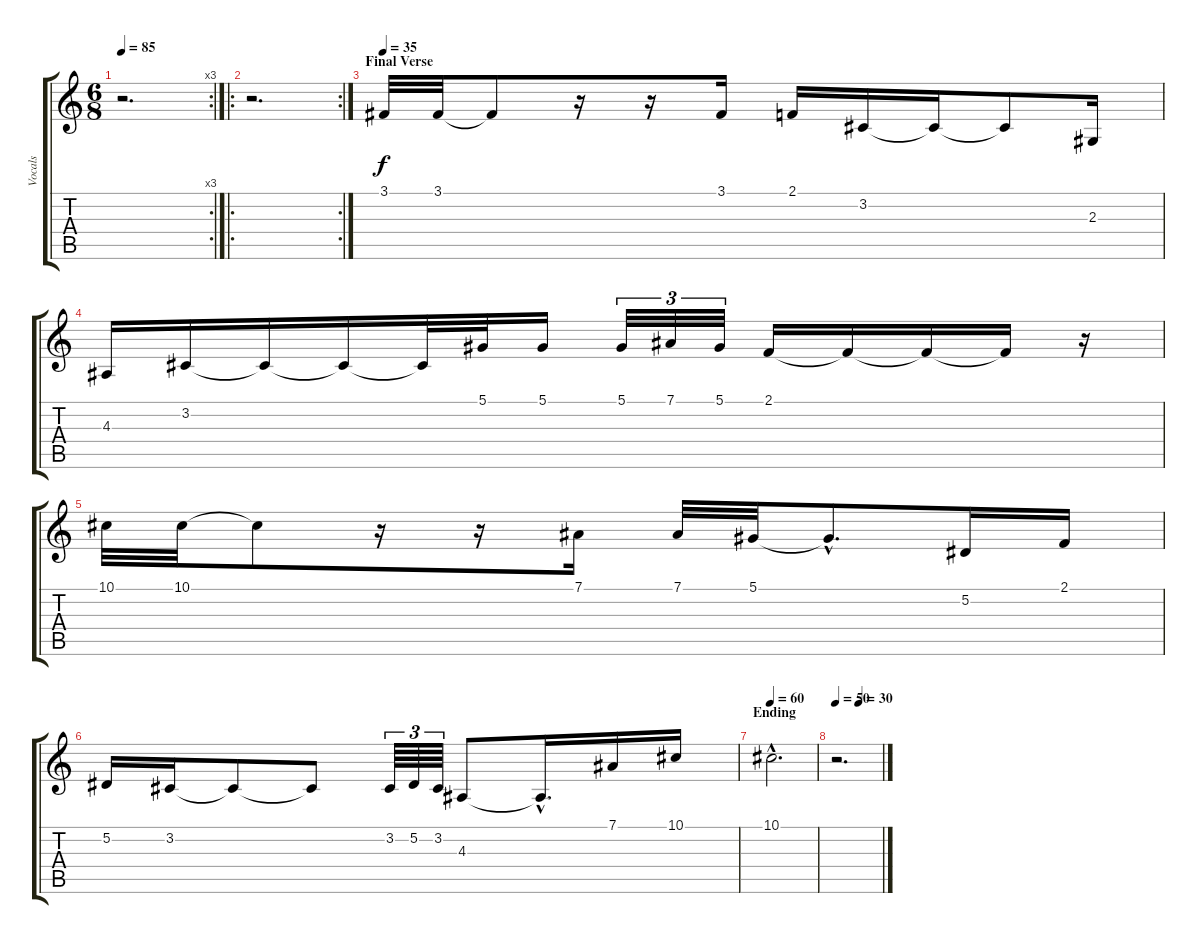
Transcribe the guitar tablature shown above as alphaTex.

\track ("Vocals" "Vocals") {instrument flute}
\staff {score tabs}
\tuning (Eb4 Bb3 Gb3 Db3 Ab2 Eb2) {hide}
\rc 3
\ts (6 8)
\tempo 85
\clef g2
\ks c
r.2{d dy f} |
\ro
\rc 2
r.2{d} |
\section ("" "Final Verse")
\tempo 35
3.1.32 3.1.32 3.1{t}.8 r.16 r.16 3.1.16 2.1.16 3.2.16 3.2{t}.16 3.2{t}.8 2.3.16 |
4.3.16 3.2.16 3.2{t}.16 3.2{t}.16 3.2{t}.32 5.1.32 5.1.16 5.1.32{tu (3 2)} 7.1.32{tu (3 2)} 5.1.32{tu (3 2)} 2.1.16 2.1{t}.16 2.1{t}.16 2.1{t}.16 r.16 |
10.1.32 10.1.32 10.1{t}.8 r.16 r.16 7.1.16 7.1.32 5.1.32 5.1{hac t}.8{d} 5.2.16 2.1.16 |
5.2.16 3.2.16 3.2{t}.8 3.2{t}.8 3.2.64{tu (3 2)} 5.2.64{tu (3 2)} 3.2.64{tu (3 2)} 4.3.8 4.3{hac t}.16{d} 7.1.16 10.1.16 |
\section ("" "Ending")
\tempo 60
10.1{hac}.2{d} |
\tempo 50
\tempo (30 0.5)
r.2{d}
